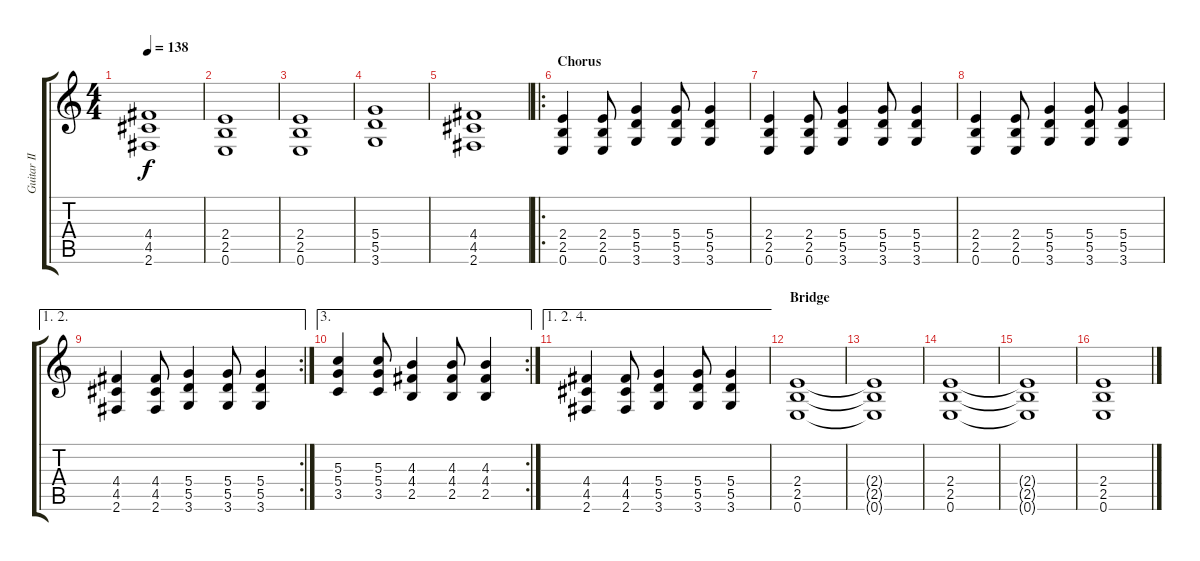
\track ("Guitar II" "Guitar II") {instrument distortionguitar}
\staff {score tabs}
\tuning (E4 B3 G3 D3 A2 E2) {hide}
\ts (4 4)
\tempo 138
\clef g2
\ks c
(4.4 4.5 2.6).1{dy f} |
(2.4 2.5 0.6).1 |
(2.4 2.5 0.6).1 |
(5.4 5.5 3.6).1 |
(4.4 4.5 2.6).1 |
\ro
\section ("" "Chorus")
(2.4 2.5 0.6).4 (2.4 2.5 0.6).8 (5.4 5.5 3.6).4 (5.4 5.5 3.6).8 (5.4 5.5 3.6).4 |
(2.4 2.5 0.6).4 (2.4 2.5 0.6).8 (5.4 5.5 3.6).4 (5.4 5.5 3.6).8 (5.4 5.5 3.6).4 |
(2.4 2.5 0.6).4 (2.4 2.5 0.6).8 (5.4 5.5 3.6).4 (5.4 5.5 3.6).8 (5.4 5.5 3.6).4 |
\ae (1 2)
\rc 2
(4.4 4.5 2.6).4 (4.4 4.5 2.6).8 (5.4 5.5 3.6).4 (5.4 5.5 3.6).8 (5.4 5.5 3.6).4 |
\ae 3
\rc 2
(5.3 5.4 3.5).4 (5.3 5.4 3.5).8 (4.3 4.4 2.5).4 (4.3 4.4 2.5).8 (4.3 4.4 2.5).4 |
\ae (1 2 4)
(4.4 4.5 2.6).4 (4.4 4.5 2.6).8 (5.4 5.5 3.6).4 (5.4 5.5 3.6).8 (5.4 5.5 3.6).4 |
\section ("" "Bridge")
(2.4 2.5 0.6).1 |
(2.4{t} 2.5{t} 0.6{t}).1 |
(2.4 2.5 0.6).1 |
(2.4{t} 2.5{t} 0.6{t}).1 |
(2.4 2.5 0.6).1
